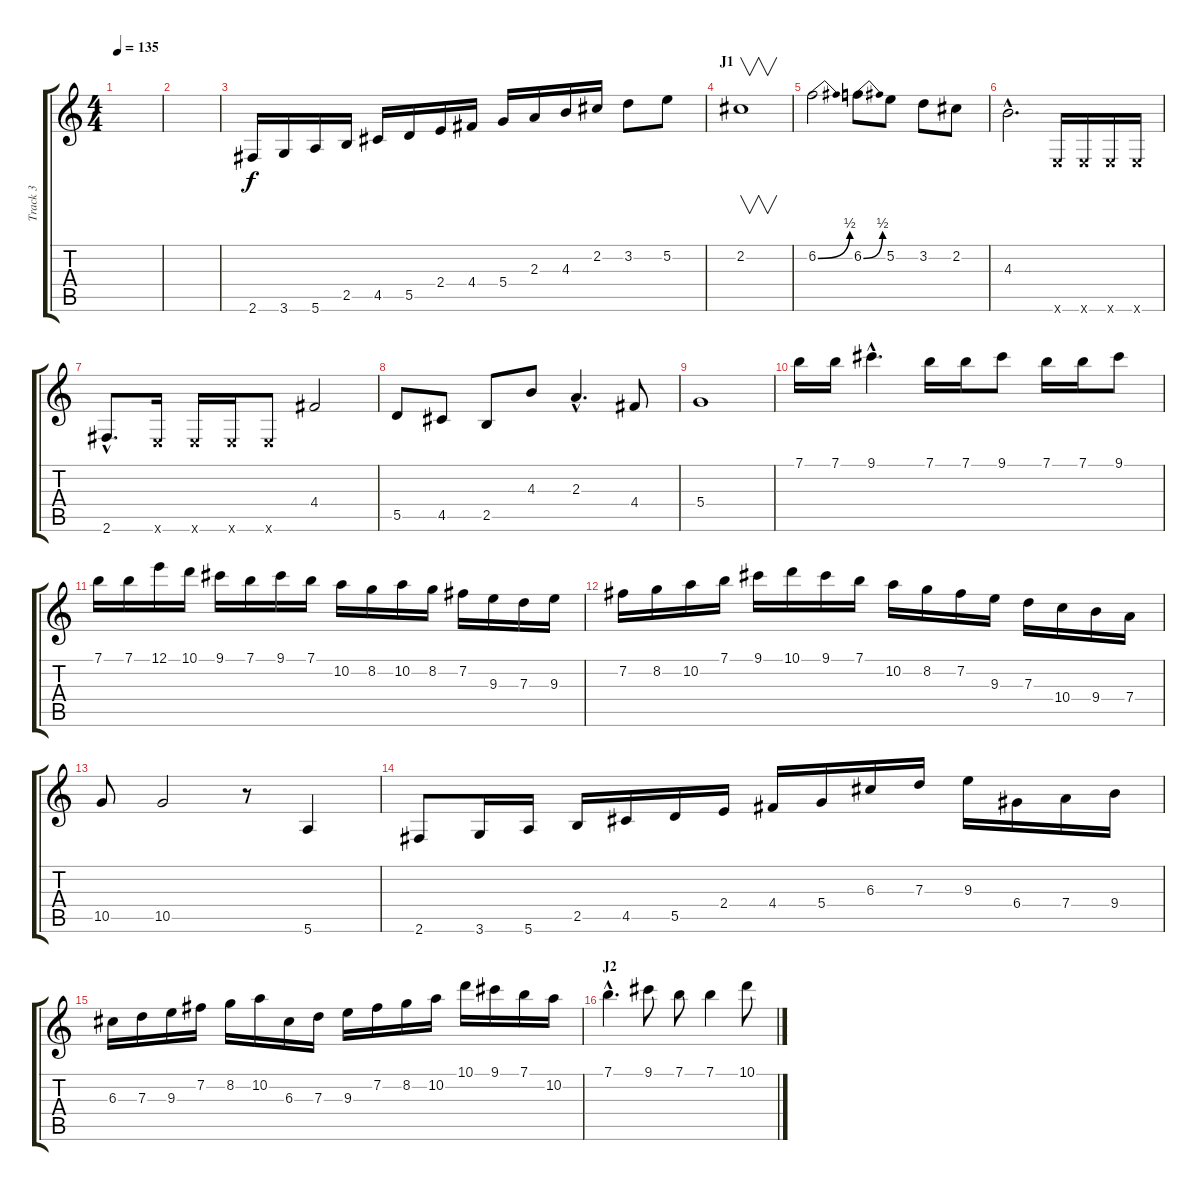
\track ("Track 3" "Track 3") {instrument overdrivenguitar}
\staff {score tabs}
\tuning (E4 B3 G3 D3 A2 E2) {hide}
\ts (4 4)
\tempo 135
\clef g2
\ks c
|
|
2.6.16 3.6.16 5.6.16 2.5.16 4.5.16 5.5.16 2.4.16 4.4.16 5.4.16 2.3.16 4.3.16 2.2.16 3.2.8 5.2.8 |
\section ("" "J1")
2.2.1{v} |
6.2{be (bend 0 0 60 2)}.2 6.2{be (bend 0 0 60 2)}.8 5.2.8 3.2.8 2.2.8 |
4.3{hac}.2{d} 0.6{x}.16 0.6{x}.16 0.6{x}.16 0.6{x}.16 |
2.6{hac}.8{d} 0.6{x}.16 0.6{x}.16 0.6{x}.16 0.6{x}.8 4.4.2 |
5.5.8 4.5.8 2.5.8 4.3.8 2.3{hac}.4{d} 4.4.8 |
5.4.1 |
7.1.16 7.1.16 9.1{hac}.4{d} 7.1.16 7.1.16 9.1.8 7.1.16 7.1.16 9.1.8 |
7.1.16 7.1.16 12.1.16 10.1.16 9.1.16 7.1.16 9.1.16 7.1.16 10.2.16 8.2.16 10.2.16 8.2.16 7.2.16 9.3.16 7.3.16 9.3.16 |
7.2.16 8.2.16 10.2.16 7.1.16 9.1.16 10.1.16 9.1.16 7.1.16 10.2.16 8.2.16 7.2.16 9.3.16 7.3.16 10.4.16 9.4.16 7.4.16 |
10.5.8 10.5.2 r.8 5.6.4 |
2.6.8 3.6.16 5.6.16 2.5.16 4.5.16 5.5.16 2.4.16 4.4.16 5.4.16 6.3.16 7.3.16 9.3.16 6.4.16 7.4.16 9.4.16 |
6.3.16 7.3.16 9.3.16 7.2.16 8.2.16 10.2.16 6.3.16 7.3.16 9.3.16 7.2.16 8.2.16 10.2.16 10.1.16 9.1.16 7.1.16 10.2.16 |
\section ("" "J2")
7.1{hac}.4{d} 9.1.8 7.1.8 7.1.4 10.1.8
